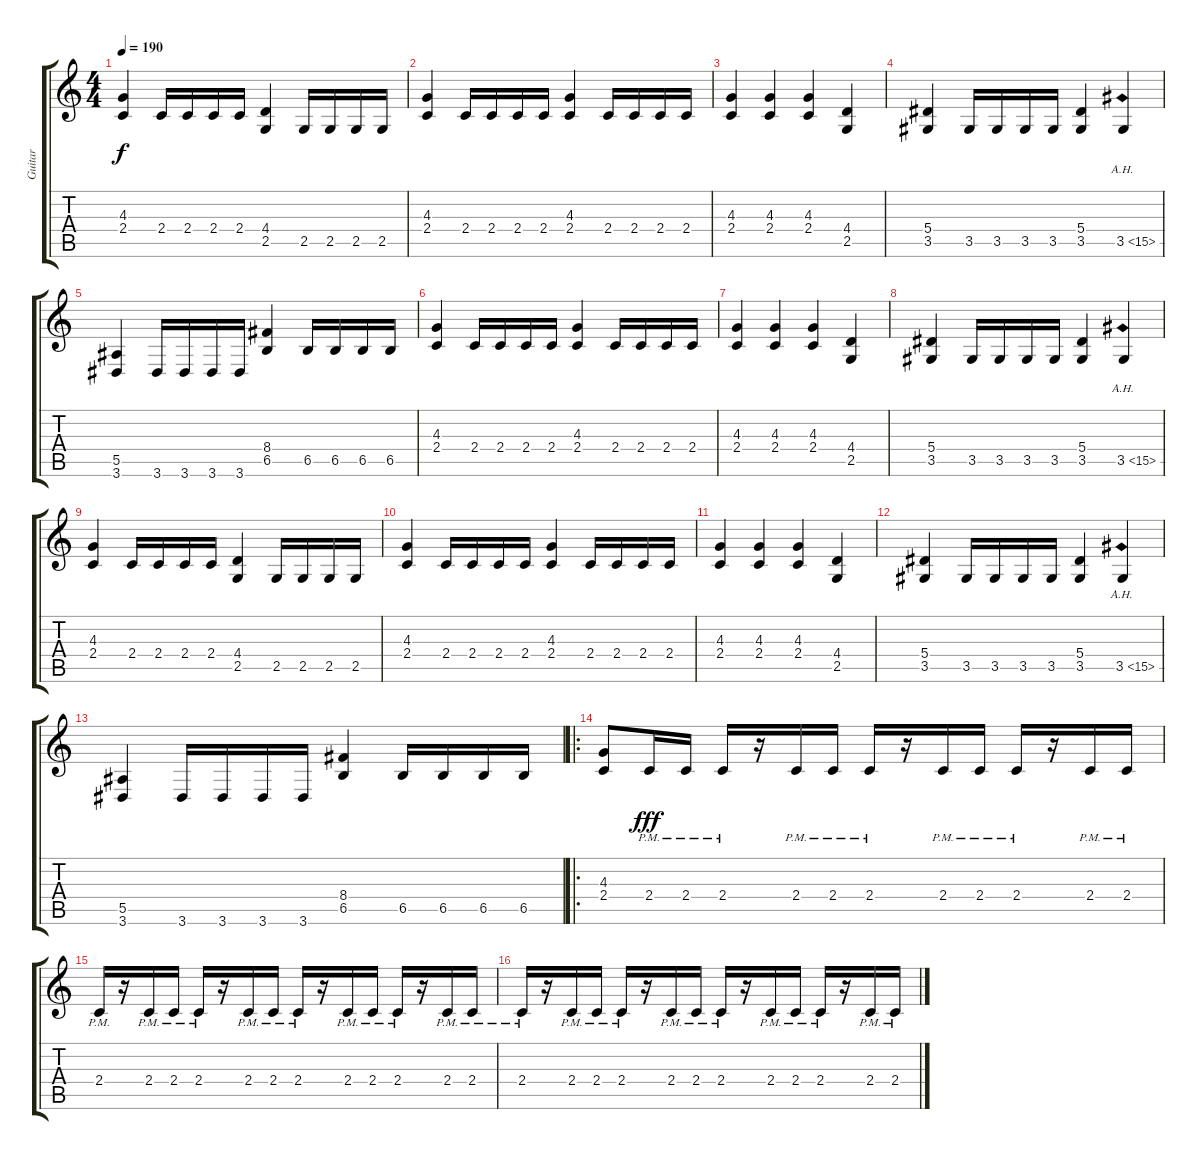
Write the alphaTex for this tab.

\track ("Guitar" "Guitar") {instrument distortionguitar}
\staff {score tabs}
\tuning (C4 G3 Eb3 Bb2 F2 C2) {hide}
\ts (4 4)
\tempo 190
\clef g2
\ks c
(4.3 2.4).4{dy f instrument distortionguitar} 2.4.16 2.4.16 2.4.16 2.4.16 (4.4 2.5).4 2.5.16 2.5.16 2.5.16 2.5.16 |
(4.3 2.4).4 2.4.16 2.4.16 2.4.16 2.4.16 (4.3 2.4).4 2.4.16 2.4.16 2.4.16 2.4.16 |
(4.3 2.4).4 (4.3 2.4).4 (4.3 2.4).4 (4.4 2.5).4 |
(5.4 3.5).4 3.5.16 3.5.16 3.5.16 3.5.16 (5.4 3.5).4 3.5{ah 12}.4{instrument guitarharmonics} |
(5.5 3.6).4{instrument distortionguitar} 3.6.16 3.6.16 3.6.16 3.6.16 (8.4 6.5).4 6.5.16 6.5.16 6.5.16 6.5.16 |
(4.3 2.4).4 2.4.16 2.4.16 2.4.16 2.4.16 (4.3 2.4).4 2.4.16 2.4.16 2.4.16 2.4.16 |
(4.3 2.4).4 (4.3 2.4).4 (4.3 2.4).4 (4.4 2.5).4 |
(5.4 3.5).4 3.5.16 3.5.16 3.5.16 3.5.16 (5.4 3.5).4 3.5{ah 12}.4{instrument guitarharmonics} |
(4.3 2.4).4{instrument distortionguitar} 2.4.16 2.4.16 2.4.16 2.4.16 (4.4 2.5).4 2.5.16 2.5.16 2.5.16 2.5.16 |
(4.3 2.4).4 2.4.16 2.4.16 2.4.16 2.4.16 (4.3 2.4).4 2.4.16 2.4.16 2.4.16 2.4.16 |
(4.3 2.4).4 (4.3 2.4).4 (4.3 2.4).4 (4.4 2.5).4 |
(5.4 3.5).4 3.5.16 3.5.16 3.5.16 3.5.16 (5.4 3.5).4 3.5{ah 12}.4{instrument guitarharmonics} |
(5.5 3.6).4{instrument distortionguitar} 3.6.16 3.6.16 3.6.16 3.6.16 (8.4 6.5).4 6.5.16 6.5.16 6.5.16 6.5.16 |
\ro
(4.3 2.4).8 2.4{pm}.16{dy fff} 2.4{pm}.16 2.4{pm}.16 r.16 2.4{pm}.16 2.4{pm}.16 2.4{pm}.16 r.16 2.4{pm}.16 2.4{pm}.16 2.4{pm}.16 r.16 2.4{pm}.16 2.4{pm}.16 |
2.4{pm}.16 r.16 2.4{pm}.16 2.4{pm}.16 2.4{pm}.16 r.16 2.4{pm}.16 2.4{pm}.16 2.4{pm}.16 r.16 2.4{pm}.16 2.4{pm}.16 2.4{pm}.16 r.16 2.4{pm}.16 2.4{pm}.16 |
2.4{pm}.16 r.16 2.4{pm}.16 2.4{pm}.16 2.4{pm}.16 r.16 2.4{pm}.16 2.4{pm}.16 2.4{pm}.16 r.16 2.4{pm}.16 2.4{pm}.16 2.4{pm}.16 r.16 2.4{pm}.16 2.4{pm}.16
